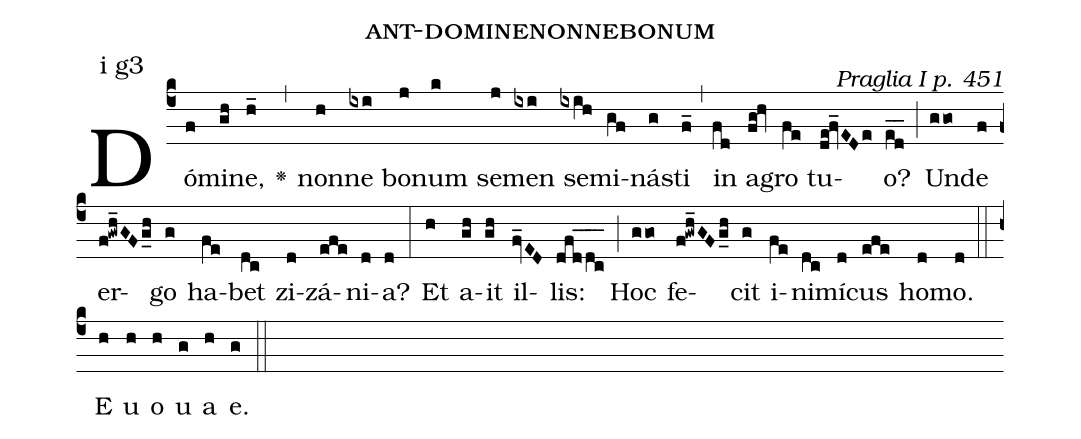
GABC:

name: ant-dominenonnebonum;
commentary: Praglia I p. 451;
annotation: i g3;
%%
(c4) Dó(f)mi(gh)ne,(h_) <v>\greheightstar</v>(,) non(h)ne(ixi) bo(j)num(k) se(j)men(ixi) se(ixih)mi(gf)ná(g)sti(f_) (,) in(fd) a(fg!hv)gro(fe) tu(de!fv_EDe)o?(ed__) (;) Un(ggo)de(f) er(f!gwh_GFg_h)go(g) ha(fe)bet(dc) zi(d)zá(efe)ni(d)a?(d) (:) Et(h) a(gh)it(gh) il(fv_ED)lis:(dfd_1d_c_) (;) Hoc(ggo) fe(f!gwh_GFg_h)cit(g) i(fe)ni(dc)mí(d)cus(efe) ho(d)mo.(d) (::) E(h) u(h) o(h) u(g) a(h) e.(g) (::)
